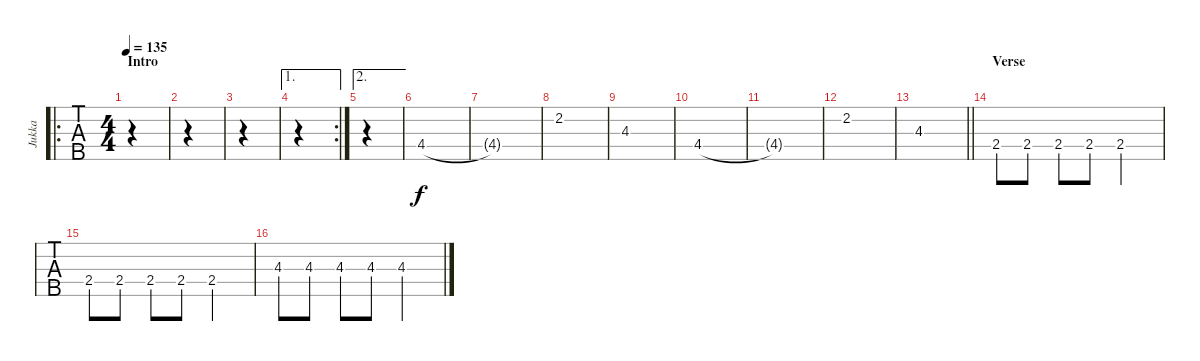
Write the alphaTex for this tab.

\track ("Jukka" "Jukka") {instrument electricbassfinger}
\staff {tabs}
\tuning (Eb2 Bb1 F1 C1 G0) {hide}
\ro
\ts (4 4)
\section ("" "Intro")
\tempo 135
\clef f4
\ks c
|
|
|
\ae 1
\rc 2
|
\ae 2
|
4.4.1 |
4.4{t}.1 |
2.2.1 |
4.3.1 |
4.4.1 |
4.4{t}.1 |
2.2.1 |
\barLineRight lightlight
4.3.1 |
\section ("" "Verse")
2.4.8 2.4.8 2.4.8 2.4.8 2.4.2 |
2.4.8 2.4.8 2.4.8 2.4.8 2.4.2 |
4.3.8 4.3.8 4.3.8 4.3.8 4.3.2
